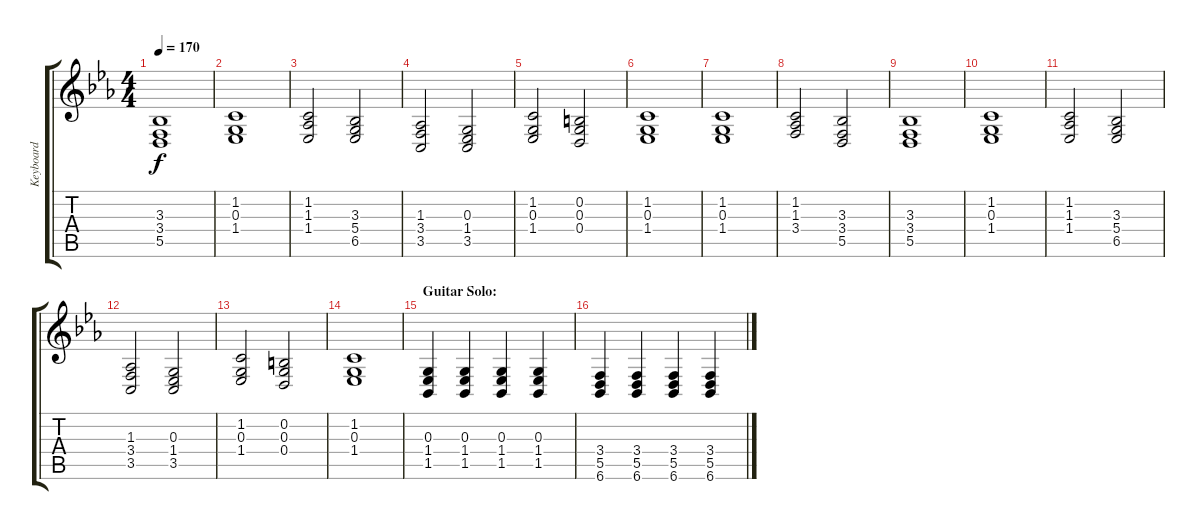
\track ("Keyboard" "Keyboard") {instrument stringensemble1}
\staff {score tabs}
\tuning (E4 B3 G3 D3 A2 E2) {hide}
\ts (4 4)
\tempo 170
\clef g2
\ks cminor
(3.3 3.4 5.5).1{dy f} |
(1.2 0.3 1.4).1 |
(1.2 1.3 1.4).2 (3.3 5.4 6.5).2 |
(1.3 3.4 3.5).2 (0.3 1.4 3.5).2 |
(1.2 0.3 1.4).2 (0.2 0.3 0.4).2 |
(1.2 0.3 1.4).1 |
(1.2 0.3 1.4).1{volume 9 instrument churchorgan} |
(1.2 1.3 3.4).2 (3.3 3.4 5.5).2 |
(3.3 3.4 5.5).1 |
(1.2 0.3 1.4).1 |
(1.2 1.3 1.4).2 (3.3 5.4 6.5).2 |
(1.3 3.4 3.5).2 (0.3 1.4 3.5).2 |
(1.2 0.3 1.4).2 (0.2 0.3 0.4).2 |
(1.2 0.3 1.4).1 |
\section ("" "Guitar Solo:")
(0.3 1.4 1.5).4{volume 10 instrument stringensemble1} (0.3 1.4 1.5).4 (0.3 1.4 1.5).4 (0.3 1.4 1.5).4 |
(3.4 5.5 6.6).4 (3.4 5.5 6.6).4 (3.4 5.5 6.6).4 (3.4 5.5 6.6).4
